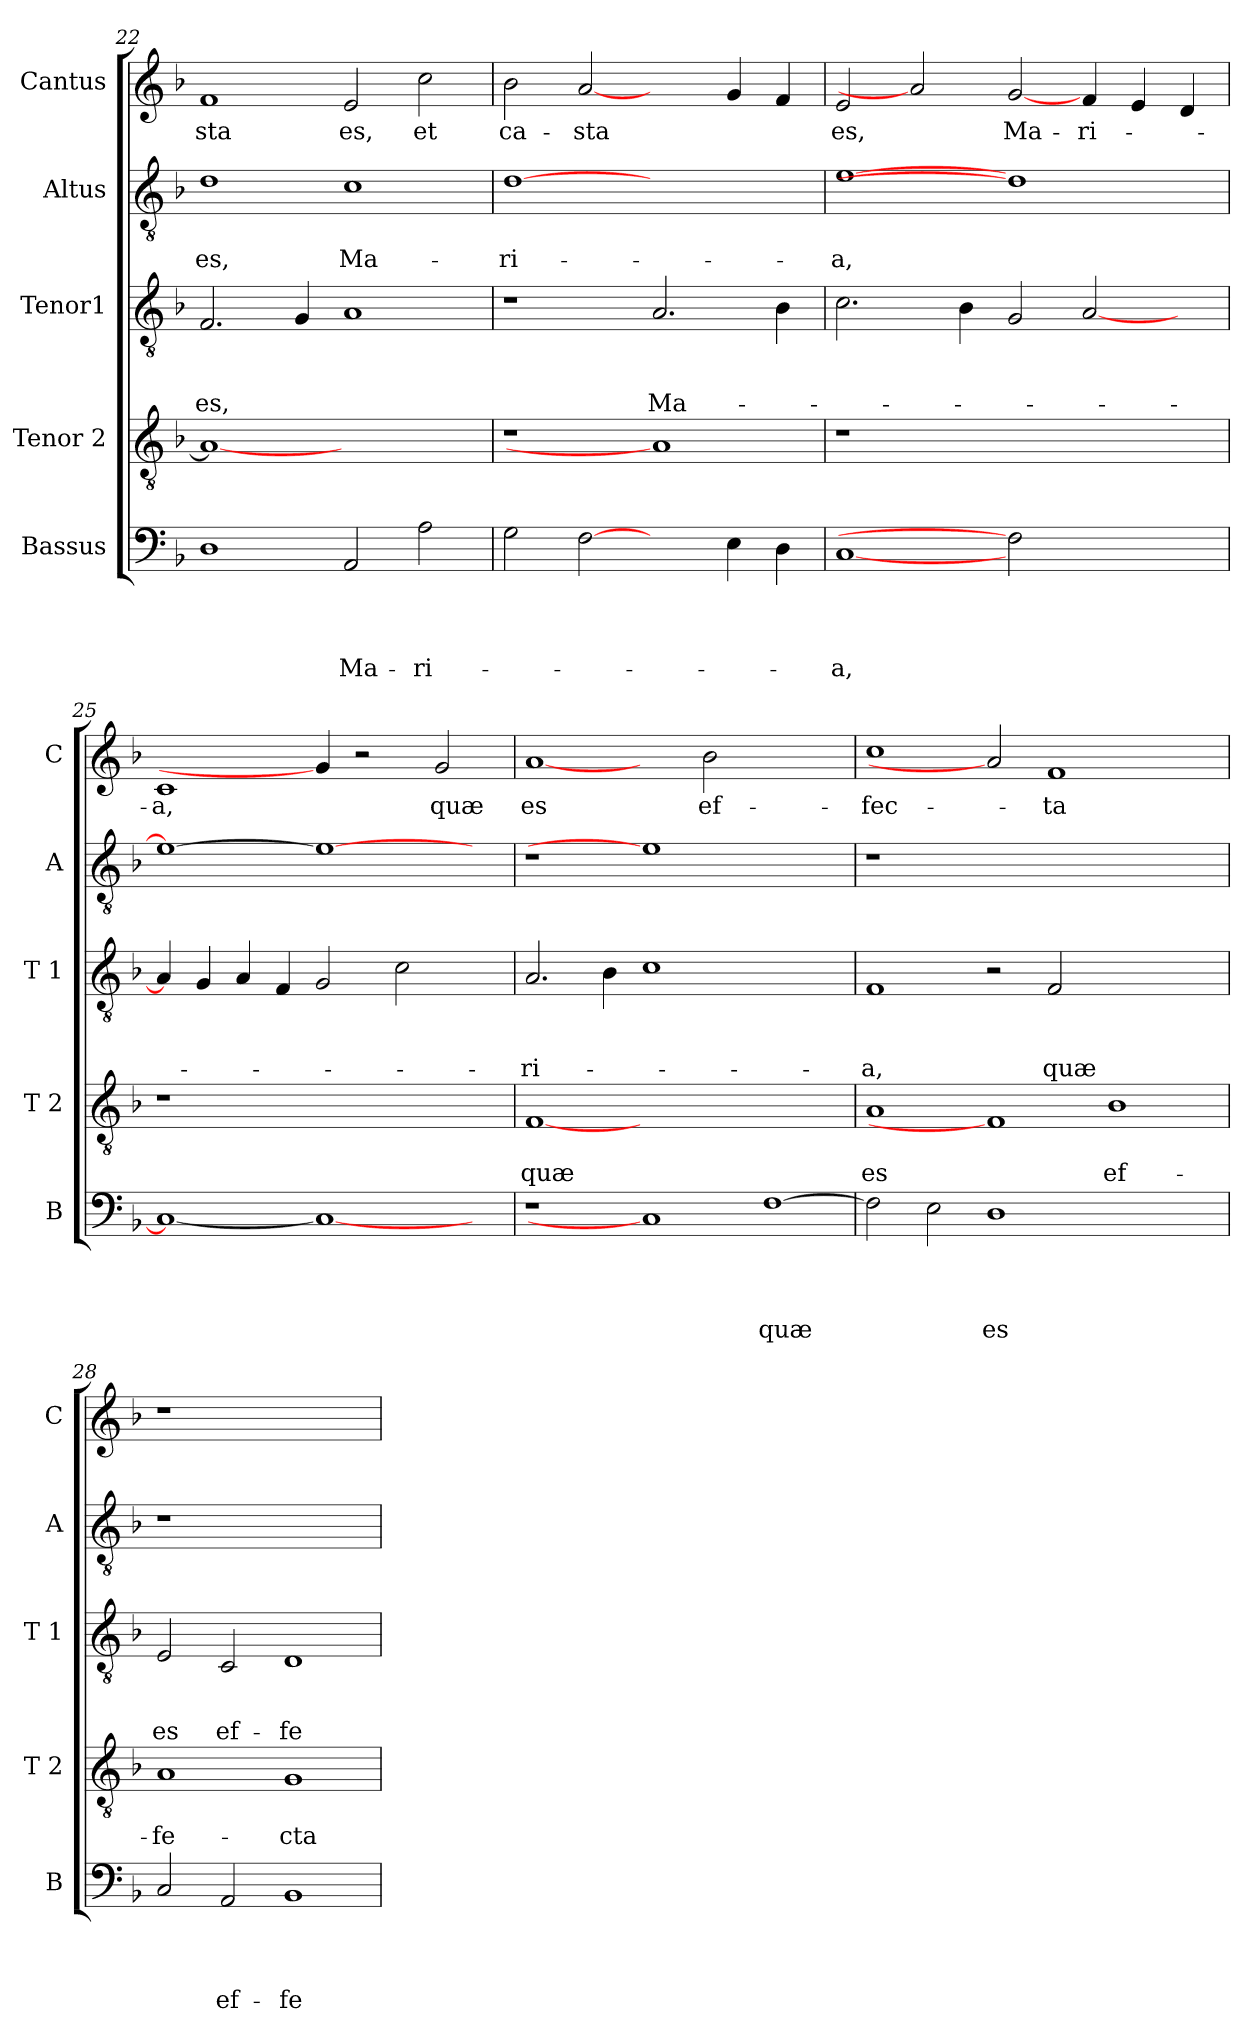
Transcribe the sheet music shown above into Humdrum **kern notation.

**kern	**text	**text	**text	**text	**kern	**text	**text	**kern	**text	**text	**text	**kern	**text	**text	**kern	**text
*part5	*part5	*part5	*part5	*part5	*part4	*part4	*part4	*part3	*part3	*part3	*part3	*part2	*part2	*part2	*part1	*part1
*staff5	*staff5	*staff5	*staff5	*staff5	*staff4	*staff4	*staff4	*staff3	*staff3	*staff3	*staff3	*staff2	*staff2	*staff2	*staff1	*staff1
*I"Bassus	*	*	*	*	*I"Tenor 2	*	*	*I"Tenor1	*	*	*	*I"Altus	*	*	*I"Cantus	*
*I'B	*	*	*	*	*I'T 2	*	*	*I'T 1	*	*	*	*I'A	*	*	*I'C	*
*clefF4	*	*	*	*	*clefGv2	*	*	*clefGv2	*	*	*	*clefGv2	*	*	*clefG2	*
*k[b-]	*	*	*	*	*k[b-]	*	*	*k[b-]	*	*	*	*k[b-]	*	*	*k[b-]	*
*F:	*	*	*	*	*F:	*	*	*F:	*	*	*	*F:	*	*	*F:	*
=22	=22	=22	=22	=22	=22	=22	=22	=22	=22	=22	=22	=22	=22	=22	=22	=22
!	!	!	!	!	!	!	!	!	!	!	!LO:LY:b	!	!	!LO:LY:b	!	!LO:LY:b
1D	.	.	.	.	1A_	.	.	2.F/	.	.	es,	1d	.	es,	1f	-sta
.	.	.	.	.	.	.	.	4G/	.	.	.	.	.	.	.	.
!	!	!	!	!LO:LY:b	!	!	!	!	!	!	!	!	!	!LO:LY:b	!	!LO:LY:b
2AA/	.	.	.	Ma-	1ryy	.	.	1A	.	.	.	1c	.	Ma-	2e/	es,
!	!	!	!	!LO:LY:b	!	!	!	!	!	!	!	!	!	!	!	!LO:LY:b
2A\	.	.	.	-ri-	.	.	.	.	.	.	.	.	.	.	2cc\	et
=23	=23	=23	=23	=23	=23	=23	=23	=23	=23	=23	=23	=23	=23	=23	=23	=23
!	!	!	!	!	!	!	!	!	!	!	!	!	!	!LO:LY:b	!	!LO:LY:b
2G\	.	.	.	.	1r	.	.	1r	.	.	.	[1d	.	-ri-	2b-\	ca-
!	!	!	!	!	!	!	!	!	!	!	!	!	!	!	!	!LO:LY:b
[2F	.	.	.	.	.	.	.	.	.	.	.	.	.	.	[2a	-sta
!	!	!	!	!	!	!	!	!	!	!	!LO:LY:b	!	!	!	!	!
2ryy	.	.	.	.	1A]	.	.	2.A/	.	.	Ma-	1ryy	.	.	2ryy	.
4E\	.	.	.	.	.	.	.	.	.	.	.	.	.	.	4g/	.
4D\	.	.	.	.	.	.	.	4B-\	.	.	.	.	.	.	4f/	.
=24	=24	=24	=24	=24	=24	=24	=24	=24	=24	=24	=24	=24	=24	=24	=24	=24
!	!	!	!	!LO:LY:b	!	!	!	!	!	!	!	!	!	!LO:LY:b	!	!LO:LY:b
[1C	.	.	.	-a,	1r	.	.	2.c\	.	.	.	[1e	.	-a,	2e/	es,
.	.	.	.	.	.	.	.	.	.	.	.	.	.	.	2a]	.
.	.	.	.	.	.	.	.	4B-\	.	.	.	.	.	.	.	.
!	!	!	!	!	!	!	!	!	!	!	!	!	!	!	!	!LO:LY:b
2F]	.	.	.	.	1ryy	.	.	2G/	.	.	.	1d]	.	.	[2g/	Ma-
!	!	!	!	!	!	!	!	!	!	!	!	!	!	!	!	!LO:LY:b
2.ryy	.	.	.	.	.	.	.	[2A/	.	.	.	.	.	.	4f/	-ri-
.	.	.	.	.	.	.	.	.	.	.	.	.	.	.	4e/	.
.	.	.	.	.	4ryy	.	.	4ryy	.	.	.	4ryy	.	.	4d/	.
!!LO:LB:g=z
=25	=25	=25	=25	=25	=25	=25	=25	=25	=25	=25	=25	=25	=25	=25	=25	=25
!	!	!	!	!	!	!	!	!	!	!	!	!	!	!	!	!LO:LY:b
1C_	.	.	.	.	1r	.	.	4A/]	.	.	.	1e_	.	.	1c	-a,
.	.	.	.	.	.	.	.	4G/	.	.	.	.	.	.	.	.
.	.	.	.	.	.	.	.	4A/	.	.	.	.	.	.	.	.
.	.	.	.	.	.	.	.	4F/	.	.	.	.	.	.	.	.
1C_	.	.	.	.	1ryy	.	.	2G/	.	.	.	1e_	.	.	4g/]	.
.	.	.	.	.	.	.	.	.	.	.	.	.	.	.	2r	.
.	.	.	.	.	.	.	.	2c\	.	.	.	.	.	.	.	.
!	!	!	!	!	!	!	!	!	!	!	!	!	!	!	!	!LO:LY:b
.	.	.	.	.	.	.	.	.	.	.	.	.	.	.	2g/	quæ
4ryy	.	.	.	.	4ryy	.	.	4ryy	.	.	.	4ryy	.	.	.	.
=26	=26	=26	=26	=26	=26	=26	=26	=26	=26	=26	=26	=26	=26	=26	=26	=26
!	!	!	!	!	!	!	!LO:LY:b	!	!	!	!LO:LY:b	!	!	!	!	!LO:LY:b
1r	.	.	.	.	[1F	.	quæ	2.A/	.	.	-ri-	1r	.	.	[1a	es
.	.	.	.	.	.	.	.	4B-\	.	.	.	.	.	.	.	.
1C]	.	.	.	.	0ryy	.	.	1c	.	.	.	1e]	.	.	2ryy	.
!	!	!	!	!	!	!	!	!	!	!	!	!	!	!	!	!LO:LY:b
.	.	.	.	.	.	.	.	.	.	.	.	.	.	.	2b-\	ef-
!	!	!	!	!LO:LY:b	!	!	!	!	!	!	!	!	!	!	!	!
[1F	.	.	.	quæ	.	.	.	1ryy	.	.	.	1ryy	.	.	1ryy	.
=27	=27	=27	=27	=27	=27	=27	=27	=27	=27	=27	=27	=27	=27	=27	=27	=27
!	!	!	!	!	!	!	!LO:LY:b	!	!	!	!LO:LY:b	!	!	!	!	!LO:LY:b
2F\]	.	.	.	.	1A	.	es	1F	.	.	-a,	1r	.	.	1cc	-fec-
2E\	.	.	.	.	.	.	.	.	.	.	.	.	.	.	.	.
!	!	!	!	!LO:LY:b	!	!	!	!	!	!	!	!	!	!	!	!
1D	.	.	.	es	1F]	.	.	2r	.	.	.	0ryy	.	.	2a]	.
!	!	!	!	!	!	!	!	!	!	!	!LO:LY:b	!	!	!	!	!LO:LY:b
.	.	.	.	.	.	.	.	2F/	.	.	quæ	.	.	.	1f	-ta
!	!	!	!	!	!	!	!LO:LY:b	!	!	!	!	!	!	!	!	!
1ryy	.	.	.	.	1B-	.	ef-	1ryy	.	.	.	.	.	.	.	.
.	.	.	.	.	.	.	.	.	.	.	.	.	.	.	2ryy	.
=28	=28	=28	=28	=28	=28	=28	=28	=28	=28	=28	=28	=28	=28	=28	=28	=28
!	!	!	!	!	!	!	!LO:LY:b	!	!	!	!LO:LY:b	!	!	!	!	!
2C/	.	.	.	.	1A	.	-fe-	2E/	.	.	es	1r	.	.	1r	.
!	!	!	!	!LO:LY:b	!	!	!	!	!	!	!LO:LY:b	!	!	!	!	!
2AA/	.	.	.	ef-	.	.	.	2C/	.	.	ef-	.	.	.	.	.
!	!	!	!	!LO:LY:b	!	!	!LO:LY:b	!	!	!	!LO:LY:b	!	!	!	!	!
1BB-	.	.	.	-fe-	1G	.	-cta	1D	.	.	-fe-	1ryy	.	.	1ryy	.
=	=	=	=	=	=	=	=	=	=	=	=	=	=	=	=	=
*-	*-	*-	*-	*-	*-	*-	*-	*-	*-	*-	*-	*-	*-	*-	*-	*-
